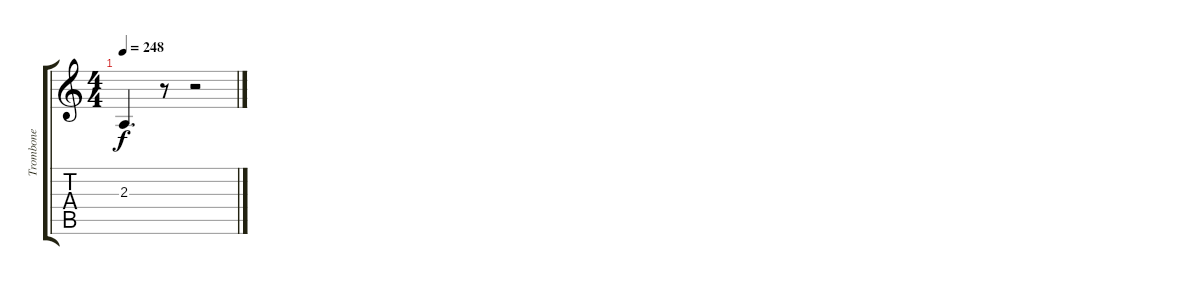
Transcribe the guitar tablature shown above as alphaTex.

\track ("Trombone" "Trombone") {instrument trombone}
\staff {score tabs}
\tuning (E4 B3 G3 D3 A2 E2) {hide}
\ts (4 4)
\tempo 248
\clef g2
\ks c
2.3{t}.4{d dy f} r.8 r.2
